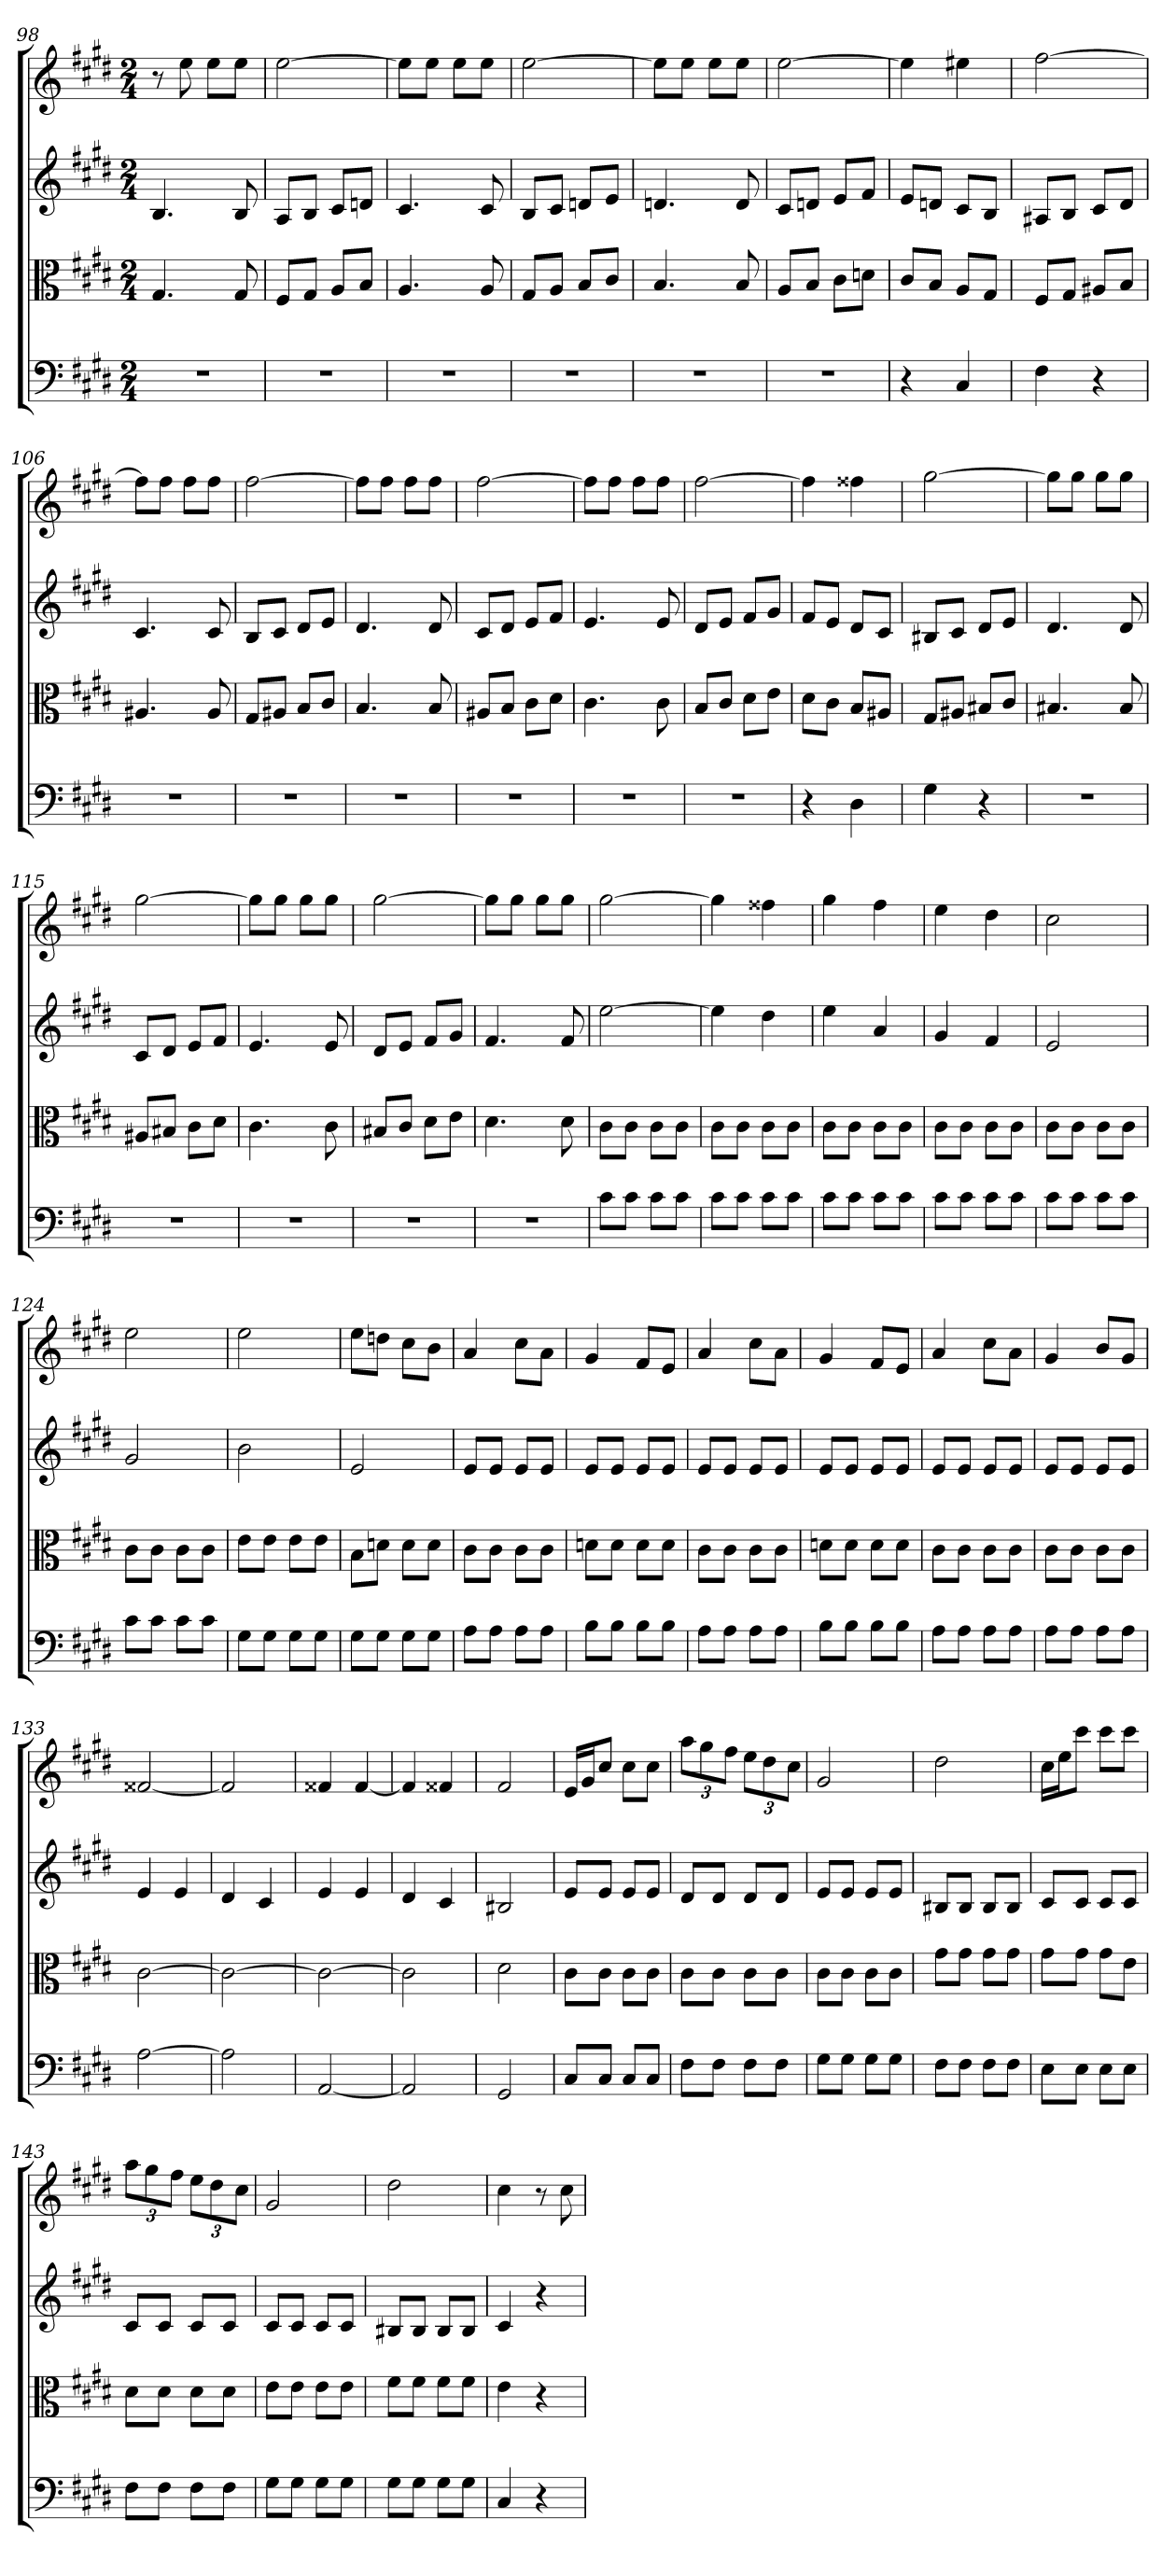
**kern	**kern	**kern	**kern
*part4	*part3	*part2	*part1
*staff4	*staff3	*staff2	*staff1
*clefF4	*clefC3	*	*
*k[f#c#g#d#]	*k[f#c#g#d#]	*k[f#c#g#d#]	*k[f#c#g#d#]
*E:	*E:	*E:	*E:
*M2/4	*M2/4	*M2/4	*M2/4
=98	=98	=98	=98
2r	4.G#	4.B	8r
.	.	.	8ee
.	.	.	8eeL
.	8G#	8B	8eeJ
=99	=99	=99	=99
2r	8F#/L	8AL	[2ee
.	8G#/J	8BJ	.
.	8A/L	8c#L	.
.	8B/J	8dnJ	.
=100	=100	=100	=100
2r	4.A	4.c#	8eeL]
.	.	.	8eeJ
.	.	.	8eeL
.	8A	8c#	8eeJ
=101	=101	=101	=101
2r	8G#/L	8BL	[2ee
.	8A/J	8c#J	.
.	8B/L	8dnL	.
.	8c#/J	8eJ	.
=102	=102	=102	=102
2r	4.B	4.dn	8eeL]
.	.	.	8eeJ
.	.	.	8eeL
.	8B	8d	8eeJ
=103	=103	=103	=103
2r	8A/L	8c#L	[2ee
.	8B/J	8dnJ	.
.	8c#\L	8eL	.
.	8dn\J	8f#J	.
=104	=104	=104	=104
4r	8c#/L	8eL	4ee]
.	8B/J	8dnJ	.
4C#	8A/L	8c#L	4ee#X
.	8G#/J	8BJ	.
=105	=105	=105	=105
4F#	8F#/L	8A#XL	[2ff#
.	8G#/J	8BJ	.
4r	8A#X/L	8c#L	.
.	8B/J	8d#J	.
=106	=106	=106	=106
2r	4.A#X	4.c#	8ff#L]
.	.	.	8ff#J
.	.	.	8ff#L
.	8A#	8c#	8ff#J
=107	=107	=107	=107
2r	8G#/L	8BL	[2ff#
.	8A#X/J	8c#J	.
.	8B/L	8d#L	.
.	8c#/J	8eJ	.
=108	=108	=108	=108
2r	4.B	4.d#	8ff#L]
.	.	.	8ff#J
.	.	.	8ff#L
.	8B	8d#	8ff#J
=109	=109	=109	=109
2r	8A#X/L	8c#L	[2ff#
.	8B/J	8d#J	.
.	8c#\L	8eL	.
.	8d#\J	8f#J	.
=110	=110	=110	=110
2r	4.c#	4.e	8ff#L]
.	.	.	8ff#J
.	.	.	8ff#L
.	8c#	8e	8ff#J
=111	=111	=111	=111
2r	8B/L	8d#L	[2ff#
.	8c#/J	8eJ	.
.	8d#\L	8f#L	.
.	8e\J	8g#J	.
=112	=112	=112	=112
4r	8d#\L	8f#L	4ff#]
.	8c#\J	8eJ	.
4D#	8B/L	8d#L	4ff##X
.	8A#X/J	8c#J	.
=113	=113	=113	=113
4G#	8G#/L	8B#XL	[2gg#
.	8A#X/J	8c#J	.
4r	8B#X/L	8d#L	.
.	8c#/J	8eJ	.
=114	=114	=114	=114
2r	4.B#X	4.d#	8gg#L]
.	.	.	8gg#J
.	.	.	8gg#L
.	8B#	8d#	8gg#J
=115	=115	=115	=115
2r	8A#X/L	8c#L	[2gg#
.	8B#X/J	8d#J	.
.	8c#\L	8eL	.
.	8d#\J	8f#J	.
=116	=116	=116	=116
2r	4.c#	4.e	8gg#L]
.	.	.	8gg#J
.	.	.	8gg#L
.	8c#	8e	8gg#J
=117	=117	=117	=117
2r	8B#X/L	8d#L	[2gg#
.	8c#/J	8eJ	.
.	8d#\L	8f#L	.
.	8e\J	8g#J	.
=118	=118	=118	=118
2r	4.d#	4.f#	8gg#L]
.	.	.	8gg#J
.	.	.	8gg#L
.	8d#	8f#	8gg#J
=119	=119	=119	=119
8c#\L	8c#\L	[2ee	[2gg#
8c#\J	8c#\J	.	.
8c#\L	8c#\L	.	.
8c#\J	8c#\J	.	.
=120	=120	=120	=120
8c#\L	8c#\L	4ee]	4gg#]
8c#\J	8c#\J	.	.
8c#\L	8c#\L	4dd#	4ff##X
8c#\J	8c#\J	.	.
=121	=121	=121	=121
8c#\L	8c#\L	4ee	4gg#
8c#\J	8c#\J	.	.
8c#\L	8c#\L	4a	4ff#
8c#\J	8c#\J	.	.
=122	=122	=122	=122
8c#\L	8c#\L	4g#	4ee
8c#\J	8c#\J	.	.
8c#\L	8c#\L	4f#	4dd#
8c#\J	8c#\J	.	.
=123	=123	=123	=123
8c#\L	8c#\L	2e	2cc#
8c#\J	8c#\J	.	.
8c#\L	8c#\L	.	.
8c#\J	8c#\J	.	.
=124	=124	=124	=124
8c#\L	8c#\L	2g#	2ee
8c#\J	8c#\J	.	.
8c#\L	8c#\L	.	.
8c#\J	8c#\J	.	.
=125	=125	=125	=125
8G#\L	8e\L	2b	2ee
8G#\J	8e\J	.	.
8G#\L	8e\L	.	.
8G#\J	8e\J	.	.
=126	=126	=126	=126
8G#\L	8B\L	2e	8eeL
8G#\J	8dn\J	.	8ddnJ
8G#\L	8d\L	.	8cc#L
8G#\J	8d\J	.	8bJ
=127	=127	=127	=127
8A\L	8c#\L	8eL	4a
8A\J	8c#\J	8eJ	.
8A\L	8c#\L	8eL	8cc#L
8A\J	8c#\J	8eJ	8aJ
=128	=128	=128	=128
8B\L	8dn\L	8eL	4g#
8B\J	8d\J	8eJ	.
8B\L	8d\L	8eL	8f#L
8B\J	8d\J	8eJ	8eJ
=129	=129	=129	=129
8A\L	8c#\L	8eL	4a
8A\J	8c#\J	8eJ	.
8A\L	8c#\L	8eL	8cc#L
8A\J	8c#\J	8eJ	8aJ
=130	=130	=130	=130
8B\L	8dn\L	8eL	4g#
8B\J	8d\J	8eJ	.
8B\L	8d\L	8eL	8f#L
8B\J	8d\J	8eJ	8eJ
=131	=131	=131	=131
8A\L	8c#\L	8eL	4a
8A\J	8c#\J	8eJ	.
8A\L	8c#\L	8eL	8cc#L
8A\J	8c#\J	8eJ	8aJ
=132	=132	=132	=132
8A\L	8c#\L	8eL	4g#
8A\J	8c#\J	8eJ	.
8A\L	8c#\L	8eL	8bL
8A\J	8c#\J	8eJ	8g#J
=133	=133	=133	=133
[2A	[2c#	4e	[2f##X
.	.	4e	.
=134	=134	=134	=134
2A]	2c#_	4d#	2f##]
.	.	4c#	.
=135	=135	=135	=135
[2AA	2c#_	4e	4f##X
.	.	4e	[4f##
=136	=136	=136	=136
2AA]	2c#]	4d#	4f##]
.	.	4c#	4f##X
=137	=137	=137	=137
2GG#	2d#	2B#X	2f#
=138	=138	=138	=138
8C#/L	8c#\L	8eL	16eLL
.	.	.	16g#J
8C#/J	8c#\J	8eJ	8cc#J
8C#/L	8c#\L	8eL	8cc#L
8C#/J	8c#\J	8eJ	8cc#J
=139	=139	=139	=139
8F#\L	8c#\L	8d#L	12aaL
.	.	.	12gg#
8F#\J	8c#\J	8d#J	.
.	.	.	12ff#J
8F#\L	8c#\L	8d#L	12eeL
.	.	.	12dd#
8F#\J	8c#\J	8d#J	.
.	.	.	12cc#J
=140	=140	=140	=140
8G#\L	8c#\L	8eL	2g#
8G#\J	8c#\J	8eJ	.
8G#\L	8c#\L	8eL	.
8G#\J	8c#\J	8eJ	.
=141	=141	=141	=141
8F#\L	8g#\L	8B#XL	2dd#
8F#\J	8g#\J	8B#J	.
8F#\L	8g#\L	8B#L	.
8F#\J	8g#\J	8B#J	.
=142	=142	=142	=142
8E\L	8g#\L	8c#L	16cc#LL
.	.	.	16eeJ
8E\J	8g#\J	8c#J	8ccc#J
8E\L	8g#\L	8c#L	8ccc#L
8E\J	8e\J	8c#J	8ccc#J
=143	=143	=143	=143
8F#\L	8d#\L	8c#L	12aaL
.	.	.	12gg#
8F#\J	8d#\J	8c#J	.
.	.	.	12ff#J
8F#\L	8d#\L	8c#L	12eeL
.	.	.	12dd#
8F#\J	8d#\J	8c#J	.
.	.	.	12cc#J
=144	=144	=144	=144
8G#\L	8e\L	8c#L	2g#
8G#\J	8e\J	8c#J	.
8G#\L	8e\L	8c#L	.
8G#\J	8e\J	8c#J	.
=145	=145	=145	=145
8G#\L	8f#\L	8B#XL	2dd#
8G#\J	8f#\J	8B#J	.
8G#\L	8f#\L	8B#L	.
8G#\J	8f#\J	8B#J	.
=146	=146	=146	=146
4C#	4e	4c#	4cc#
4r	4r	4r	8r
.	.	.	8cc#
=	=	=	=
*-	*-	*-	*-
